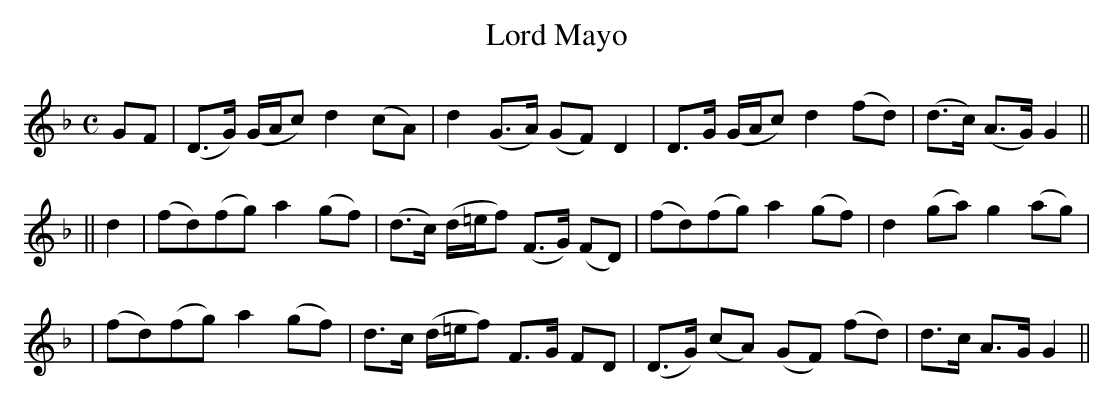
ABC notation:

X:1
T: Lord Mayo
M: C
L: 1/8
K:Gdor
GF \
| (D>G) (G/A/c) d2 (cA) | d2 (G>A) (GF) D2 | D>G (G/A/c) d2 (fd) | (d>c) (A>G) G2 ||
|| d2 \
| (fd)(fg) a2 (gf) | (d>c) (d/=e/f) (F>G) (FD) | (fd)(fg) a2 (gf) | d2 (ga) g2 (ag) |
| (fd)(fg) a2 (gf) | d>c (d/=e/f) F>G FD | (D>G) (cA) (GF) (fd) | d>c A>G G2 ||
